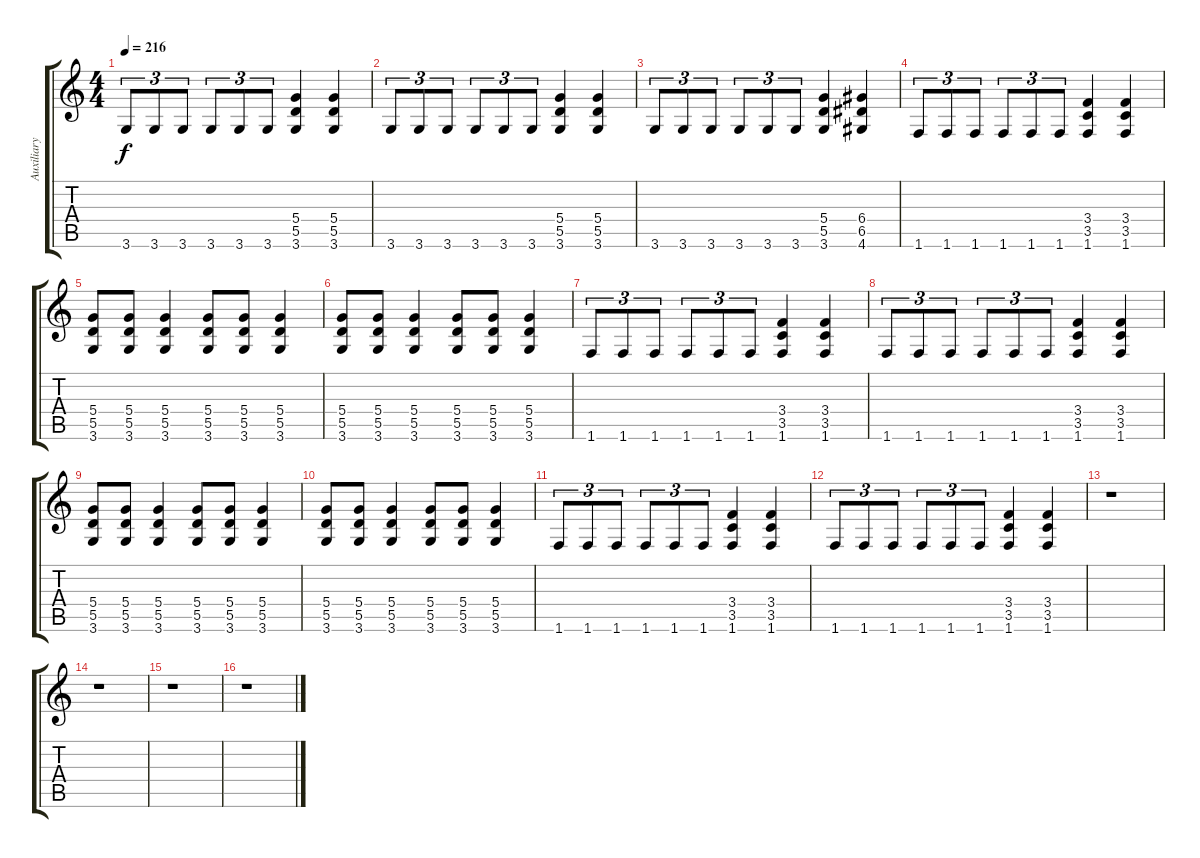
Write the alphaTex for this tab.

\track ("Auxiliary Guitar" "Auxiliary ") {instrument distortionguitar}
\staff {score tabs}
\tuning (E4 B3 G3 D3 A2 E2) {hide}
\ts (4 4)
\tempo 216
\clef g2
\ks c
3.6.8{tu (3 2) dy f} 3.6.8{tu (3 2)} 3.6.8{tu (3 2)} 3.6.8{tu (3 2)} 3.6.8{tu (3 2)} 3.6.8{tu (3 2)} (5.4 5.5 3.6).4 (5.4 5.5 3.6).4 |
3.6.8{tu (3 2)} 3.6.8{tu (3 2)} 3.6.8{tu (3 2)} 3.6.8{tu (3 2)} 3.6.8{tu (3 2)} 3.6.8{tu (3 2)} (5.4 5.5 3.6).4 (5.4 5.5 3.6).4 |
3.6.8{tu (3 2)} 3.6.8{tu (3 2)} 3.6.8{tu (3 2)} 3.6.8{tu (3 2)} 3.6.8{tu (3 2)} 3.6.8{tu (3 2)} (5.4 5.5 3.6).4 (6.4 6.5 4.6).4 |
1.6.8{tu (3 2)} 1.6.8{tu (3 2)} 1.6.8{tu (3 2)} 1.6.8{tu (3 2)} 1.6.8{tu (3 2)} 1.6.8{tu (3 2)} (3.4 3.5 1.6).4 (3.4 3.5 1.6).4 |
(5.4 5.5 3.6).8 (5.4 5.5 3.6).8 (5.4 5.5 3.6).4 (5.4 5.5 3.6).8 (5.4 5.5 3.6).8 (5.4 5.5 3.6).4 |
(5.4 5.5 3.6).8 (5.4 5.5 3.6).8 (5.4 5.5 3.6).4 (5.4 5.5 3.6).8 (5.4 5.5 3.6).8 (5.4 5.5 3.6).4 |
1.6.8{tu (3 2)} 1.6.8{tu (3 2)} 1.6.8{tu (3 2)} 1.6.8{tu (3 2)} 1.6.8{tu (3 2)} 1.6.8{tu (3 2)} (3.4 3.5 1.6).4 (3.4 3.5 1.6).4 |
1.6.8{tu (3 2)} 1.6.8{tu (3 2)} 1.6.8{tu (3 2)} 1.6.8{tu (3 2)} 1.6.8{tu (3 2)} 1.6.8{tu (3 2)} (3.4 3.5 1.6).4 (3.4 3.5 1.6).4 |
(5.4 5.5 3.6).8 (5.4 5.5 3.6).8 (5.4 5.5 3.6).4 (5.4 5.5 3.6).8 (5.4 5.5 3.6).8 (5.4 5.5 3.6).4 |
(5.4 5.5 3.6).8 (5.4 5.5 3.6).8 (5.4 5.5 3.6).4 (5.4 5.5 3.6).8 (5.4 5.5 3.6).8 (5.4 5.5 3.6).4 |
1.6.8{tu (3 2)} 1.6.8{tu (3 2)} 1.6.8{tu (3 2)} 1.6.8{tu (3 2)} 1.6.8{tu (3 2)} 1.6.8{tu (3 2)} (3.4 3.5 1.6).4 (3.4 3.5 1.6).4 |
1.6.8{tu (3 2)} 1.6.8{tu (3 2)} 1.6.8{tu (3 2)} 1.6.8{tu (3 2)} 1.6.8{tu (3 2)} 1.6.8{tu (3 2)} (3.4 3.5 1.6).4 (3.4 3.5 1.6).4 |
r.1 |
r.1 |
r.1 |
r.1
